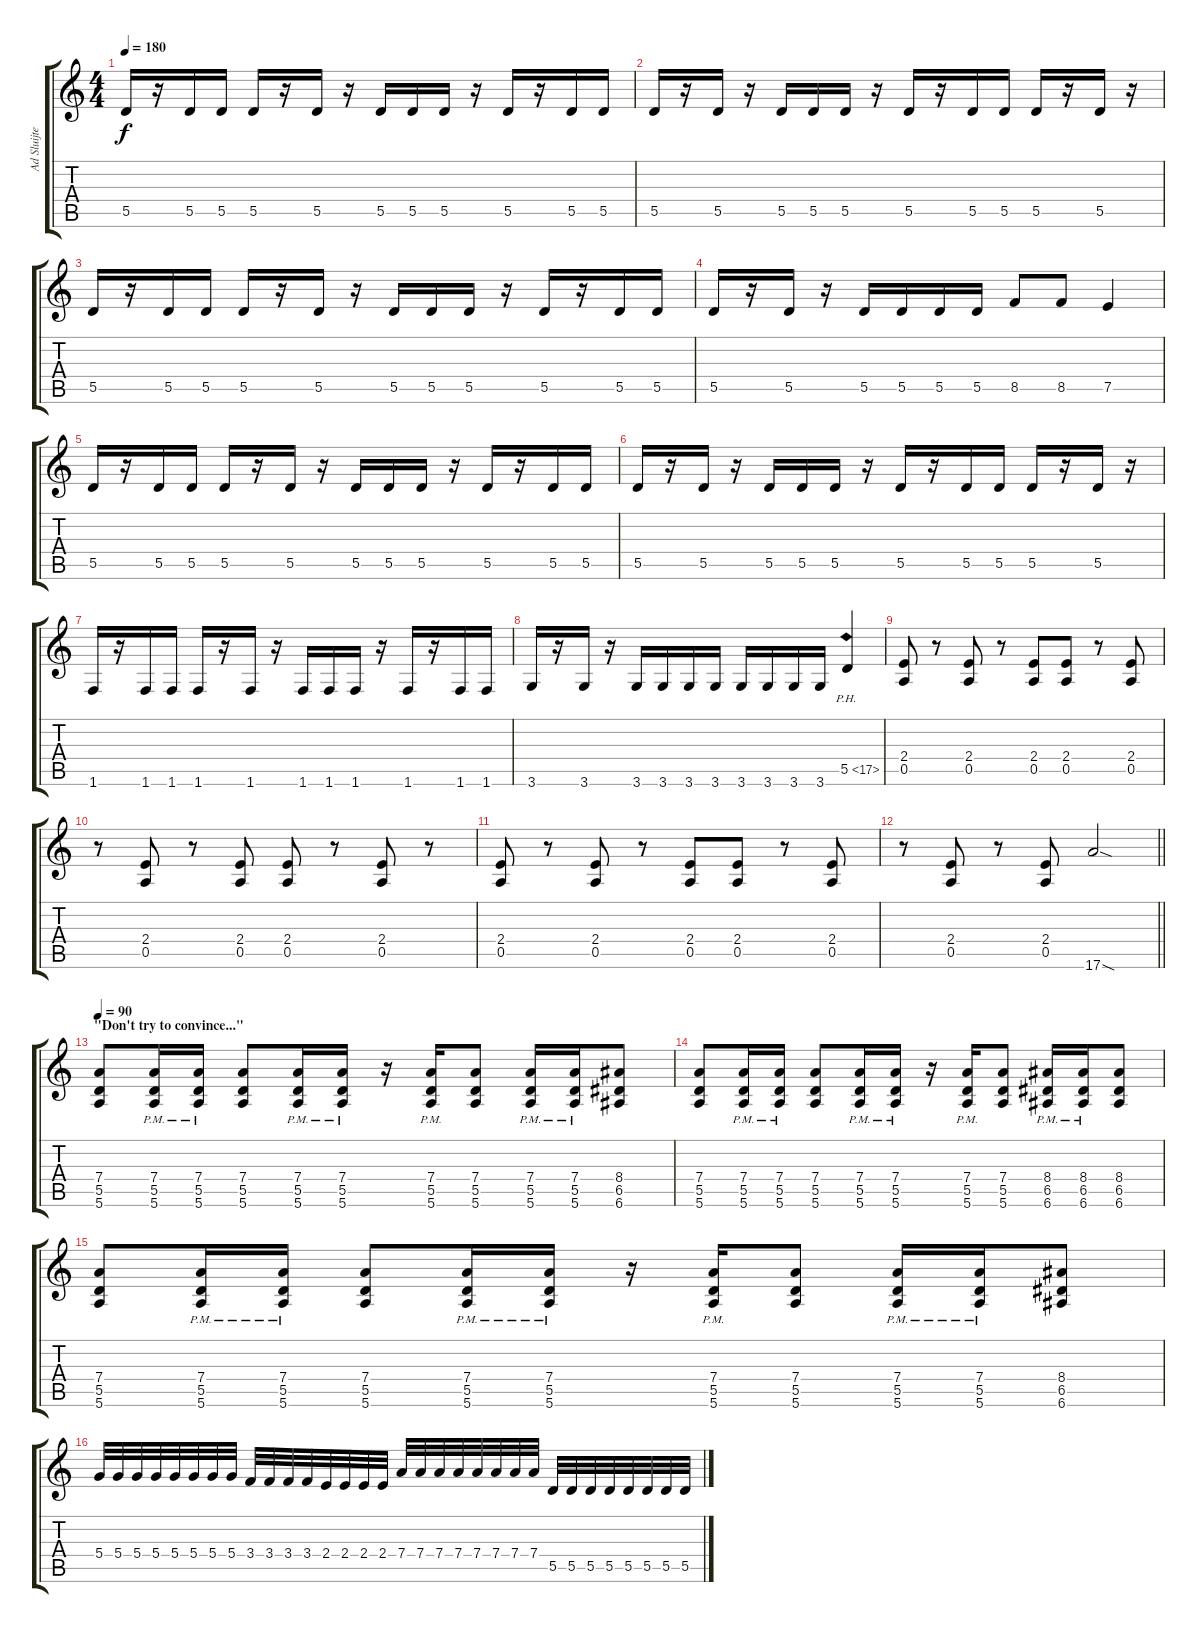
\track ("Ad Sluijter" "Ad Sluijte") {instrument distortionguitar}
\staff {score tabs}
\tuning (E4 B3 G3 D3 A2 E2) {hide}
\ts (4 4)
\tempo 180
\clef g2
\ks c
5.5.16{dy f} r.16 5.5.16 5.5.16 5.5.16 r.16 5.5.16 r.16 5.5.16 5.5.16 5.5.16 r.16 5.5.16 r.16 5.5.16 5.5.16 |
5.5.16 r.16 5.5.16 r.16 5.5.16 5.5.16 5.5.16 r.16 5.5.16 r.16 5.5.16 5.5.16 5.5.16 r.16 5.5.16 r.16 |
5.5.16 r.16 5.5.16 5.5.16 5.5.16 r.16 5.5.16 r.16 5.5.16 5.5.16 5.5.16 r.16 5.5.16 r.16 5.5.16 5.5.16 |
5.5.16 r.16 5.5.16 r.16 5.5.16 5.5.16 5.5.16 5.5.16 8.5.8 8.5.8 7.5.4 |
5.5.16 r.16 5.5.16 5.5.16 5.5.16 r.16 5.5.16 r.16 5.5.16 5.5.16 5.5.16 r.16 5.5.16 r.16 5.5.16 5.5.16 |
5.5.16 r.16 5.5.16 r.16 5.5.16 5.5.16 5.5.16 r.16 5.5.16 r.16 5.5.16 5.5.16 5.5.16 r.16 5.5.16 r.16 |
1.6.16 r.16 1.6.16 1.6.16 1.6.16 r.16 1.6.16 r.16 1.6.16 1.6.16 1.6.16 r.16 1.6.16 r.16 1.6.16 1.6.16 |
3.6.16 r.16 3.6.16 r.16 3.6.16 3.6.16 3.6.16 3.6.16 3.6.16 3.6.16 3.6.16 3.6.16 5.5{ph 12}.4 |
(2.4 0.5).8 r.8 (2.4 0.5).8 r.8 (2.4 0.5).8 (2.4 0.5).8 r.8 (2.4 0.5).8 |
r.8 (2.4 0.5).8 r.8 (2.4 0.5).8 (2.4 0.5).8 r.8 (2.4 0.5).8 r.8 |
(2.4 0.5).8 r.8 (2.4 0.5).8 r.8 (2.4 0.5).8 (2.4 0.5).8 r.8 (2.4 0.5).8 |
\barLineRight lightlight
r.8 (2.4 0.5).8 r.8 (2.4 0.5).8 17.6{sod}.2 |
\section ("" "\"Don't try to convince...\"")
\tempo 90
(7.4 5.5 5.6).8 (7.4{pm} 5.5{pm} 5.6{pm}).16 (7.4{pm} 5.5{pm} 5.6{pm}).16 (7.4 5.5 5.6).8 (7.4{pm} 5.5{pm} 5.6{pm}).16 (7.4{pm} 5.5{pm} 5.6{pm}).16 r.16 (7.4{pm} 5.5{pm} 5.6{pm}).16 (7.4 5.5 5.6).8 (7.4{pm} 5.5{pm} 5.6{pm}).16 (7.4{pm} 5.5{pm} 5.6{pm}).16 (8.4 6.5 6.6).8 |
(7.4 5.5 5.6).8 (7.4{pm} 5.5{pm} 5.6{pm}).16 (7.4{pm} 5.5{pm} 5.6{pm}).16 (7.4 5.5 5.6).8 (7.4{pm} 5.5{pm} 5.6{pm}).16 (7.4{pm} 5.5{pm} 5.6{pm}).16 r.16 (7.4{pm} 5.5{pm} 5.6{pm}).16 (7.4 5.5 5.6).8 (8.4{pm} 6.5{pm} 6.6{pm}).16 (8.4{pm} 6.5{pm} 6.6{pm}).16 (8.4 6.5 6.6).8 |
(7.4 5.5 5.6).8 (7.4{pm} 5.5{pm} 5.6{pm}).16 (7.4{pm} 5.5{pm} 5.6{pm}).16 (7.4 5.5 5.6).8 (7.4{pm} 5.5{pm} 5.6{pm}).16 (7.4{pm} 5.5{pm} 5.6{pm}).16 r.16 (7.4{pm} 5.5{pm} 5.6{pm}).16 (7.4 5.5 5.6).8 (7.4{pm} 5.5{pm} 5.6{pm}).16 (7.4{pm} 5.5{pm} 5.6{pm}).16 (8.4 6.5 6.6).8 |
5.4.32 5.4.32 5.4.32 5.4.32 5.4.32 5.4.32 5.4.32 5.4.32 3.4.32 3.4.32 3.4.32 3.4.32 2.4.32 2.4.32 2.4.32 2.4.32 7.4.32 7.4.32 7.4.32 7.4.32 7.4.32 7.4.32 7.4.32 7.4.32 5.5.32 5.5.32 5.5.32 5.5.32 5.5.32 5.5.32 5.5.32 5.5.32
